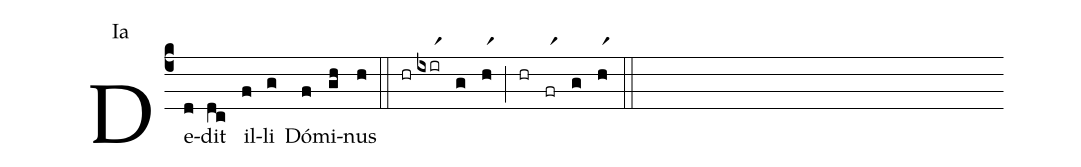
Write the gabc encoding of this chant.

annotation: Ia;
%%
(c4)De(d)dit(dc) il(f)li(g) Dó(f)mi(gh)nus(h) (::) (hr)(ixirr1)(g)(hr1)(;)(hr)(frr1)(g)(hr1)(::)
